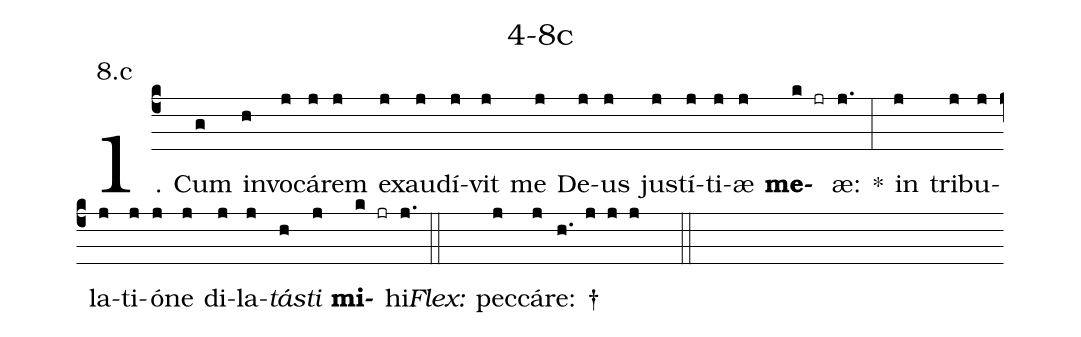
name: 4-8c;
annotation: 8.c;
%%
(c4)1. Cum(g) in(h)vo(j)cá(j)rem(j) ex(j)au(j)dí(j)vit(j) me(j) De(j)us(j) jus(j)tí(j)ti(j)æ(j) <b>me</b>(k jr)æ:(j.) *(:) in(j) tri(j)bu(j)la(j)ti(j)ó(j)ne(j) di(j)la(j)<i>tás</i>(h)<i>ti</i>(j) <b>mi</b>(k jr)hi.(j.) (::)
<i>Flex:</i>()  pec(j)cá(j)re: †(h. j j j  ::)
